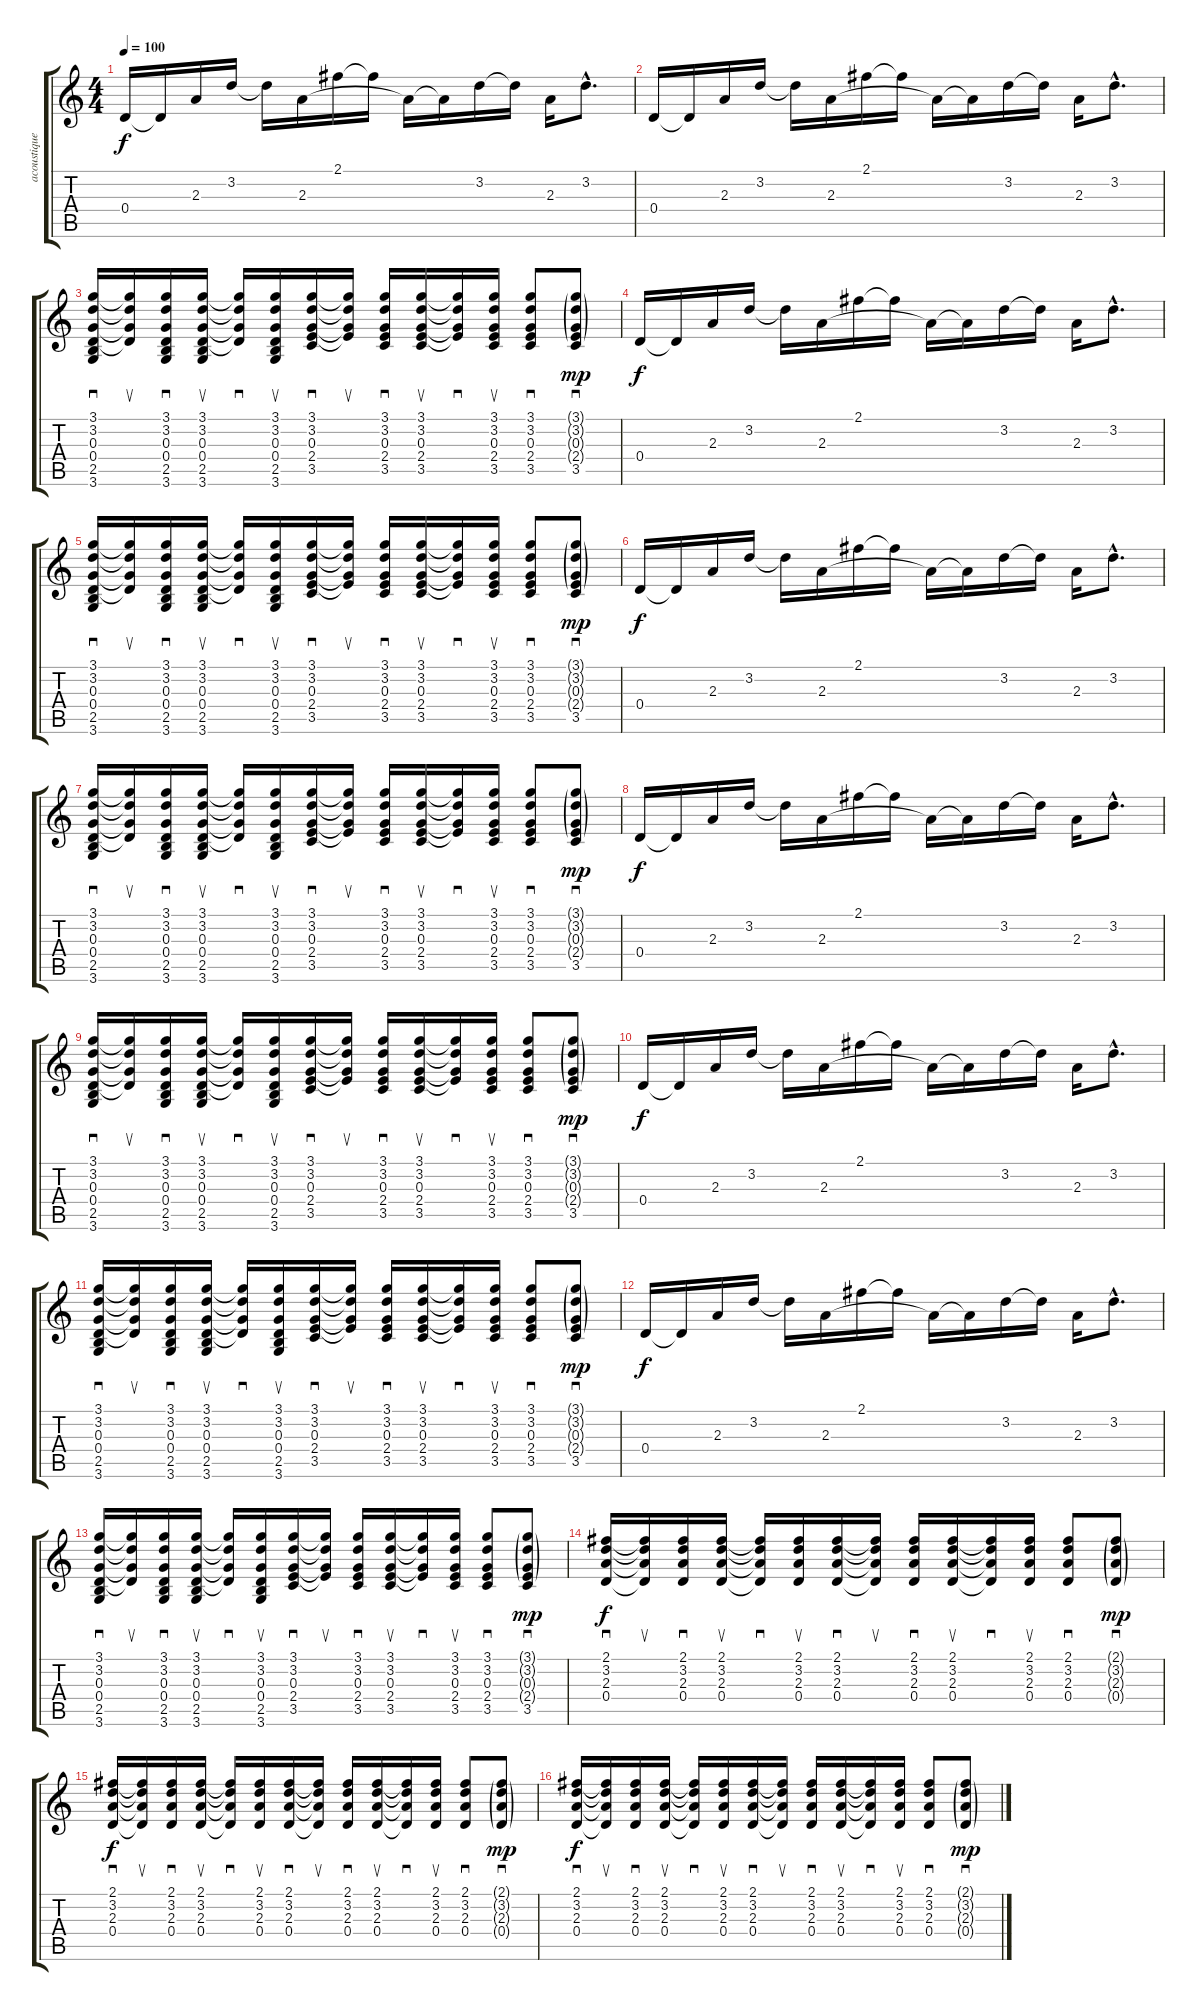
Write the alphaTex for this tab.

\track ("acoustique" "acoustique") {instrument acousticguitarsteel}
\staff {score tabs}
\tuning (E4 B3 G3 D3 A2 E2) {hide}
\ts (4 4)
\tempo 100
\clef g2
\ks c
0.4.16{dy f} 0.4{t}.16 2.3.16 3.2.16 3.2{t}.16 2.3.16 2.1.16 2.1{t}.16 2.3{t}.16 2.3{t}.16 3.2.16 3.2{t}.16 2.3.16 3.2{hac}.8{d} |
0.4.16 0.4{t}.16 2.3.16 3.2.16 3.2{t}.16 2.3.16 2.1.16 2.1{t}.16 2.3{t}.16 2.3{t}.16 3.2.16 3.2{t}.16 2.3.16 3.2{hac}.8{d} |
(3.1 3.2 0.3 0.4 2.5 3.6).16{sd} (3.1{t} 3.2{t} 0.3{t} 0.4{t}).16{su} (3.1 3.2 0.3 0.4 2.5 3.6).16{sd} (3.1 3.2 0.3 0.4 2.5 3.6).16{su} (3.1{t} 3.2{t} 0.3{t} 0.4{t}).16{sd} (3.1 3.2 0.3 0.4 2.5 3.6).16{su} (3.1 3.2 0.3 2.4 3.5).16{sd} (3.1{t} 3.2{t} 0.3{t} 2.4{t}).16{su} (3.1 3.2 0.3 2.4 3.5).16{sd} (3.1 3.2 0.3 2.4 3.5).16{su} (3.1{t} 3.2{t} 0.3{t} 2.4{t}).16{sd} (3.1 3.2 0.3 2.4 3.5).16{su} (3.1 3.2 0.3 2.4 3.5).8{sd} (3.1{g} 3.2{g} 0.3{g} 2.4{g} 3.5).8{sd dy mp} |
0.4.16{dy f} 0.4{t}.16 2.3.16 3.2.16 3.2{t}.16 2.3.16 2.1.16 2.1{t}.16 2.3{t}.16 2.3{t}.16 3.2.16 3.2{t}.16 2.3.16 3.2{hac}.8{d} |
(3.1 3.2 0.3 0.4 2.5 3.6).16{sd} (3.1{t} 3.2{t} 0.3{t} 0.4{t}).16{su} (3.1 3.2 0.3 0.4 2.5 3.6).16{sd} (3.1 3.2 0.3 0.4 2.5 3.6).16{su} (3.1{t} 3.2{t} 0.3{t} 0.4{t}).16{sd} (3.1 3.2 0.3 0.4 2.5 3.6).16{su} (3.1 3.2 0.3 2.4 3.5).16{sd} (3.1{t} 3.2{t} 0.3{t} 2.4{t}).16{su} (3.1 3.2 0.3 2.4 3.5).16{sd} (3.1 3.2 0.3 2.4 3.5).16{su} (3.1{t} 3.2{t} 0.3{t} 2.4{t}).16{sd} (3.1 3.2 0.3 2.4 3.5).16{su} (3.1 3.2 0.3 2.4 3.5).8{sd} (3.1{g} 3.2{g} 0.3{g} 2.4{g} 3.5).8{sd dy mp} |
0.4.16{dy f} 0.4{t}.16 2.3.16 3.2.16 3.2{t}.16 2.3.16 2.1.16 2.1{t}.16 2.3{t}.16 2.3{t}.16 3.2.16 3.2{t}.16 2.3.16 3.2{hac}.8{d} |
(3.1 3.2 0.3 0.4 2.5 3.6).16{sd} (3.1{t} 3.2{t} 0.3{t} 0.4{t}).16{su} (3.1 3.2 0.3 0.4 2.5 3.6).16{sd} (3.1 3.2 0.3 0.4 2.5 3.6).16{su} (3.1{t} 3.2{t} 0.3{t} 0.4{t}).16{sd} (3.1 3.2 0.3 0.4 2.5 3.6).16{su} (3.1 3.2 0.3 2.4 3.5).16{sd} (3.1{t} 3.2{t} 0.3{t} 2.4{t}).16{su} (3.1 3.2 0.3 2.4 3.5).16{sd} (3.1 3.2 0.3 2.4 3.5).16{su} (3.1{t} 3.2{t} 0.3{t} 2.4{t}).16{sd} (3.1 3.2 0.3 2.4 3.5).16{su} (3.1 3.2 0.3 2.4 3.5).8{sd} (3.1{g} 3.2{g} 0.3{g} 2.4{g} 3.5).8{sd dy mp} |
0.4.16{dy f} 0.4{t}.16 2.3.16 3.2.16 3.2{t}.16 2.3.16 2.1.16 2.1{t}.16 2.3{t}.16 2.3{t}.16 3.2.16 3.2{t}.16 2.3.16 3.2{hac}.8{d} |
(3.1 3.2 0.3 0.4 2.5 3.6).16{sd} (3.1{t} 3.2{t} 0.3{t} 0.4{t}).16{su} (3.1 3.2 0.3 0.4 2.5 3.6).16{sd} (3.1 3.2 0.3 0.4 2.5 3.6).16{su} (3.1{t} 3.2{t} 0.3{t} 0.4{t}).16{sd} (3.1 3.2 0.3 0.4 2.5 3.6).16{su} (3.1 3.2 0.3 2.4 3.5).16{sd} (3.1{t} 3.2{t} 0.3{t} 2.4{t}).16{su} (3.1 3.2 0.3 2.4 3.5).16{sd} (3.1 3.2 0.3 2.4 3.5).16{su} (3.1{t} 3.2{t} 0.3{t} 2.4{t}).16{sd} (3.1 3.2 0.3 2.4 3.5).16{su} (3.1 3.2 0.3 2.4 3.5).8{sd} (3.1{g} 3.2{g} 0.3{g} 2.4{g} 3.5).8{sd dy mp} |
0.4.16{dy f} 0.4{t}.16 2.3.16 3.2.16 3.2{t}.16 2.3.16 2.1.16 2.1{t}.16 2.3{t}.16 2.3{t}.16 3.2.16 3.2{t}.16 2.3.16 3.2{hac}.8{d} |
(3.1 3.2 0.3 0.4 2.5 3.6).16{sd} (3.1{t} 3.2{t} 0.3{t} 0.4{t}).16{su} (3.1 3.2 0.3 0.4 2.5 3.6).16{sd} (3.1 3.2 0.3 0.4 2.5 3.6).16{su} (3.1{t} 3.2{t} 0.3{t} 0.4{t}).16{sd} (3.1 3.2 0.3 0.4 2.5 3.6).16{su} (3.1 3.2 0.3 2.4 3.5).16{sd} (3.1{t} 3.2{t} 0.3{t} 2.4{t}).16{su} (3.1 3.2 0.3 2.4 3.5).16{sd} (3.1 3.2 0.3 2.4 3.5).16{su} (3.1{t} 3.2{t} 0.3{t} 2.4{t}).16{sd} (3.1 3.2 0.3 2.4 3.5).16{su} (3.1 3.2 0.3 2.4 3.5).8{sd} (3.1{g} 3.2{g} 0.3{g} 2.4{g} 3.5).8{sd dy mp} |
0.4.16{dy f} 0.4{t}.16 2.3.16 3.2.16 3.2{t}.16 2.3.16 2.1.16 2.1{t}.16 2.3{t}.16 2.3{t}.16 3.2.16 3.2{t}.16 2.3.16 3.2{hac}.8{d} |
(3.1 3.2 0.3 0.4 2.5 3.6).16{sd} (3.1{t} 3.2{t} 0.3{t} 0.4{t}).16{su} (3.1 3.2 0.3 0.4 2.5 3.6).16{sd} (3.1 3.2 0.3 0.4 2.5 3.6).16{su} (3.1{t} 3.2{t} 0.3{t} 0.4{t}).16{sd} (3.1 3.2 0.3 0.4 2.5 3.6).16{su} (3.1 3.2 0.3 2.4 3.5).16{sd} (3.1{t} 3.2{t} 0.3{t} 2.4{t}).16{su} (3.1 3.2 0.3 2.4 3.5).16{sd} (3.1 3.2 0.3 2.4 3.5).16{su} (3.1{t} 3.2{t} 0.3{t} 2.4{t}).16{sd} (3.1 3.2 0.3 2.4 3.5).16{su} (3.1 3.2 0.3 2.4 3.5).8{sd} (3.1{g} 3.2{g} 0.3{g} 2.4{g} 3.5).8{sd dy mp} |
(2.1 3.2 2.3 0.4).16{sd dy f} (2.1{t} 3.2{t} 2.3{t} 0.4{t}).16{su} (2.1 3.2 2.3 0.4).16{sd} (2.1 3.2 2.3 0.4).16{su} (2.1{t} 3.2{t} 2.3{t} 0.4{t}).16{sd} (2.1 3.2 2.3 0.4).16{su} (2.1 3.2 2.3 0.4).16{sd} (2.1{t} 3.2{t} 2.3{t} 0.4{t}).16{su} (2.1 3.2 2.3 0.4).16{sd} (2.1 3.2 2.3 0.4).16{su} (2.1{t} 3.2{t} 2.3{t} 0.4{t}).16{sd} (2.1 3.2 2.3 0.4).16{su} (2.1 3.2 2.3 0.4).8{sd} (2.1{g} 3.2{g} 2.3{g} 0.4{g}).8{sd dy mp} |
(2.1 3.2 2.3 0.4).16{sd dy f} (2.1{t} 3.2{t} 2.3{t} 0.4{t}).16{su} (2.1 3.2 2.3 0.4).16{sd} (2.1 3.2 2.3 0.4).16{su} (2.1{t} 3.2{t} 2.3{t} 0.4{t}).16{sd} (2.1 3.2 2.3 0.4).16{su} (2.1 3.2 2.3 0.4).16{sd} (2.1{t} 3.2{t} 2.3{t} 0.4{t}).16{su} (2.1 3.2 2.3 0.4).16{sd} (2.1 3.2 2.3 0.4).16{su} (2.1{t} 3.2{t} 2.3{t} 0.4{t}).16{sd} (2.1 3.2 2.3 0.4).16{su} (2.1 3.2 2.3 0.4).8{sd} (2.1{g} 3.2{g} 2.3{g} 0.4{g}).8{sd dy mp} |
(2.1 3.2 2.3 0.4).16{sd dy f} (2.1{t} 3.2{t} 2.3{t} 0.4{t}).16{su} (2.1 3.2 2.3 0.4).16{sd} (2.1 3.2 2.3 0.4).16{su} (2.1{t} 3.2{t} 2.3{t} 0.4{t}).16{sd} (2.1 3.2 2.3 0.4).16{su} (2.1 3.2 2.3 0.4).16{sd} (2.1{t} 3.2{t} 2.3{t} 0.4{t}).16{su} (2.1 3.2 2.3 0.4).16{sd} (2.1 3.2 2.3 0.4).16{su} (2.1{t} 3.2{t} 2.3{t} 0.4{t}).16{sd} (2.1 3.2 2.3 0.4).16{su} (2.1 3.2 2.3 0.4).8{sd} (2.1{g} 3.2{g} 2.3{g} 0.4{g}).8{sd dy mp}
